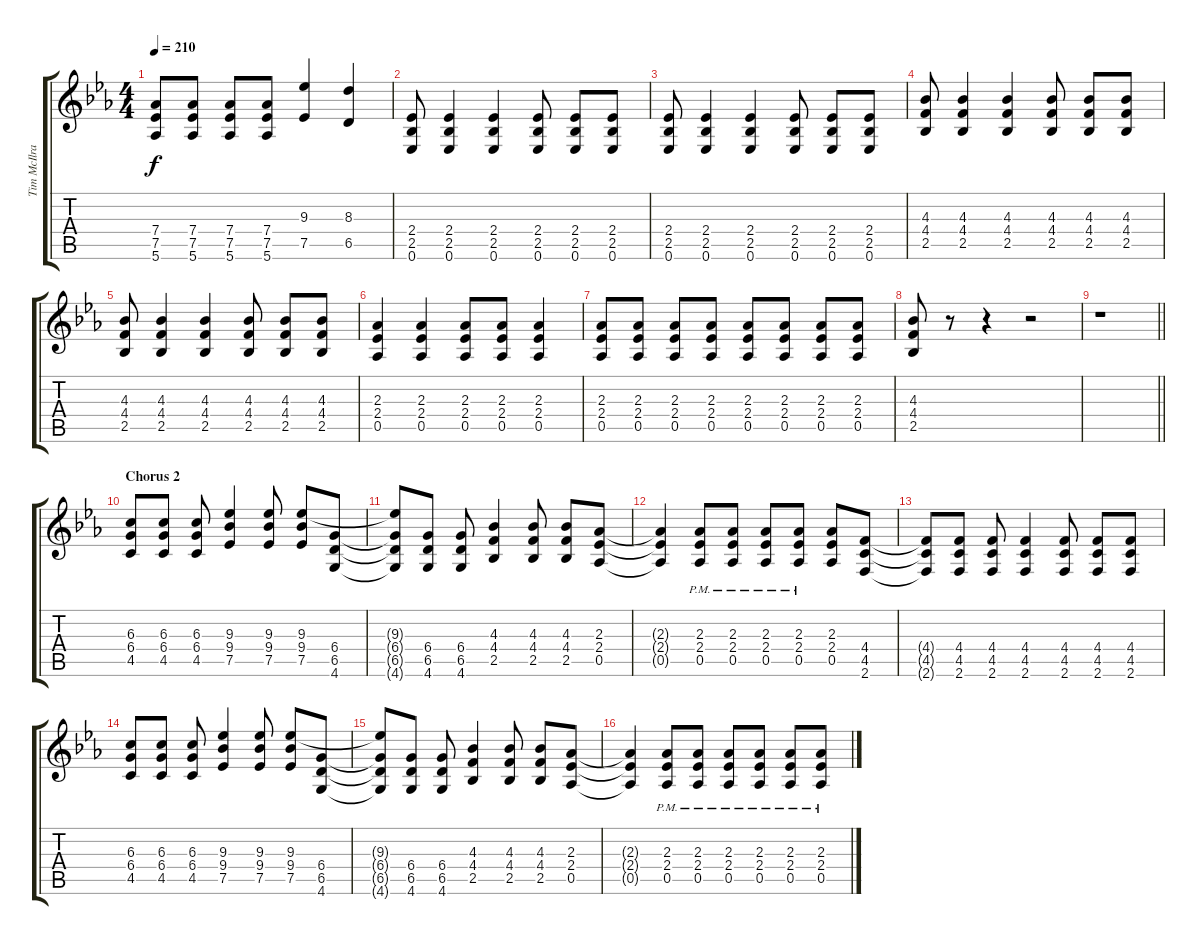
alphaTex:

\track ("Tim McIlrath" "Tim McIlra") {instrument distortionguitar}
\staff {score tabs}
\tuning (Eb4 Bb3 Gb3 Db3 Ab2 Eb2) {hide}
\ts (4 4)
\tempo 210
\clef g2
\ks eb
(7.4 7.5 5.6).8{dy f} (7.4 7.5 5.6).8 (7.4 7.5 5.6).8 (7.4 7.5 5.6).8 (9.3 7.5).4 (8.3 6.5).4 |
(2.4 2.5 0.6).8 (2.4 2.5 0.6).4 (2.4 2.5 0.6).4 (2.4 2.5 0.6).8 (2.4 2.5 0.6).8 (2.4 2.5 0.6).8 |
(2.4 2.5 0.6).8 (2.4 2.5 0.6).4 (2.4 2.5 0.6).4 (2.4 2.5 0.6).8 (2.4 2.5 0.6).8 (2.4 2.5 0.6).8 |
(4.3 4.4 2.5).8 (4.3 4.4 2.5).4 (4.3 4.4 2.5).4 (4.3 4.4 2.5).8 (4.3 4.4 2.5).8 (4.3 4.4 2.5).8 |
(4.3 4.4 2.5).8 (4.3 4.4 2.5).4 (4.3 4.4 2.5).4 (4.3 4.4 2.5).8 (4.3 4.4 2.5).8 (4.3 4.4 2.5).8 |
(2.3 2.4 0.5).4 (2.3 2.4 0.5).4 (2.3 2.4 0.5).8 (2.3 2.4 0.5).8 (2.3 2.4 0.5).4 |
(2.3 2.4 0.5).8 (2.3 2.4 0.5).8 (2.3 2.4 0.5).8 (2.3 2.4 0.5).8 (2.3 2.4 0.5).8 (2.3 2.4 0.5).8 (2.3 2.4 0.5).8 (2.3 2.4 0.5).8 |
(4.3 4.4 2.5).8 r.8 r.4 r.2 |
\barLineRight lightlight
r.1 |
\section ("" "Chorus 2")
(6.3 6.4 4.5).8 (6.3 6.4 4.5).8 (6.3 6.4 4.5).8 (9.3 9.4 7.5).4 (9.3 9.4 7.5).8 (9.3 9.4 7.5).8 (6.4 6.5 4.6).8 |
(9.3{t} 6.4{t} 6.5{t} 4.6{t}).8 (6.4 6.5 4.6).8 (6.4 6.5 4.6).8 (4.3 4.4 2.5).4 (4.3 4.4 2.5).8 (4.3 4.4 2.5).8 (2.3 2.4 0.5).8 |
(2.3{t} 2.4{t} 0.5{t}).4 (2.3{pm} 2.4{pm} 0.5{pm}).8 (2.3{pm} 2.4{pm} 0.5{pm}).8 (2.3{pm} 2.4{pm} 0.5{pm}).8 (2.3{pm} 2.4{pm} 0.5{pm}).8 (2.3 2.4 0.5).8 (4.4 4.5 2.6).8 |
(4.4{t} 4.5{t} 2.6{t}).8 (4.4 4.5 2.6).8 (4.4 4.5 2.6).8 (4.4 4.5 2.6).4 (4.4 4.5 2.6).8 (4.4 4.5 2.6).8 (4.4 4.5 2.6).8 |
(6.3 6.4 4.5).8 (6.3 6.4 4.5).8 (6.3 6.4 4.5).8 (9.3 9.4 7.5).4 (9.3 9.4 7.5).8 (9.3 9.4 7.5).8 (6.4 6.5 4.6).8 |
(9.3{t} 6.4{t} 6.5{t} 4.6{t}).8 (6.4 6.5 4.6).8 (6.4 6.5 4.6).8 (4.3 4.4 2.5).4 (4.3 4.4 2.5).8 (4.3 4.4 2.5).8 (2.3 2.4 0.5).8 |
(2.3{t} 2.4{t} 0.5{t}).4 (2.3{pm} 2.4{pm} 0.5{pm}).8 (2.3{pm} 2.4{pm} 0.5{pm}).8 (2.3{pm} 2.4{pm} 0.5{pm}).8 (2.3{pm} 2.4{pm} 0.5{pm}).8 (2.3{pm} 2.4{pm} 0.5{pm}).8 (2.3{pm} 2.4{pm} 0.5{pm}).8
